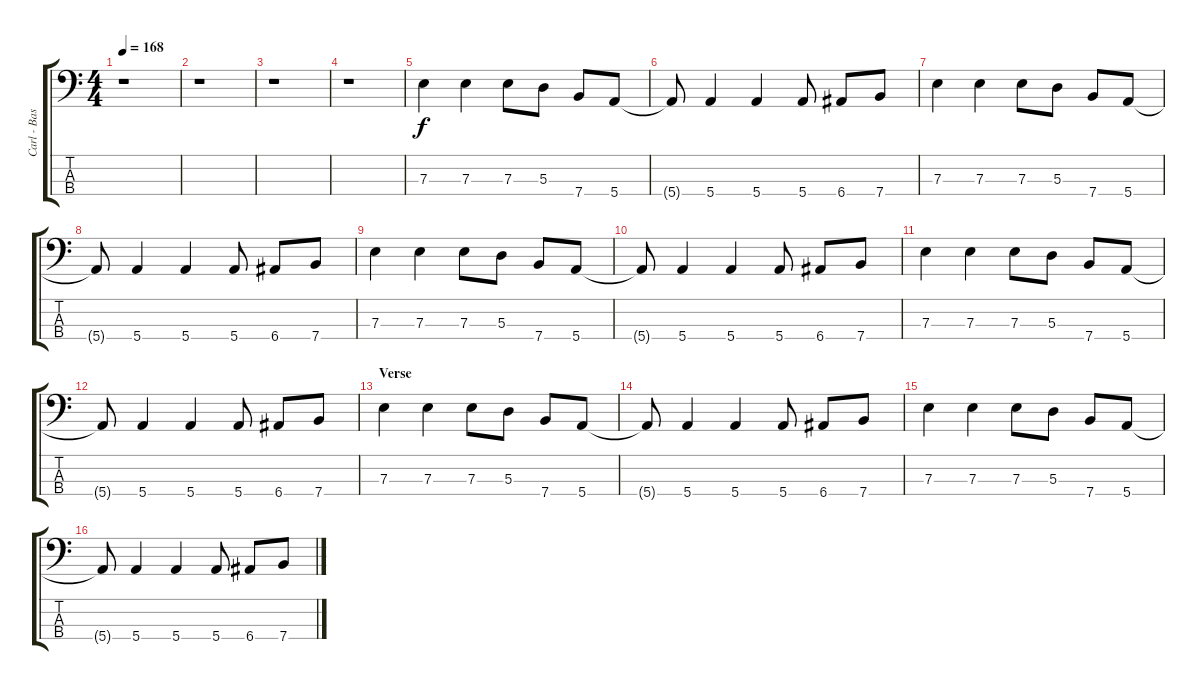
\track ("Carl - Bass" "Carl - Bas") {instrument electricbasspick}
\staff {score tabs}
\tuning (G2 D2 A1 E1) {hide}
\ts (4 4)
\tempo 168
\clef f4
\ks c
r.1{dy f instrument electricbasspick} |
r.1 |
r.1 |
r.1 |
7.3.4 7.3.4 7.3.8 5.3.8 7.4.8 5.4.8 |
5.4{t}.8 5.4.4 5.4.4 5.4.8 6.4.8 7.4.8 |
7.3.4 7.3.4 7.3.8 5.3.8 7.4.8 5.4.8 |
5.4{t}.8 5.4.4 5.4.4 5.4.8 6.4.8 7.4.8 |
7.3.4 7.3.4 7.3.8 5.3.8 7.4.8 5.4.8 |
5.4{t}.8 5.4.4 5.4.4 5.4.8 6.4.8 7.4.8 |
7.3.4 7.3.4 7.3.8 5.3.8 7.4.8 5.4.8 |
5.4{t}.8 5.4.4 5.4.4 5.4.8 6.4.8 7.4.8 |
\section ("" "Verse")
7.3.4 7.3.4 7.3.8 5.3.8 7.4.8 5.4.8 |
5.4{t}.8 5.4.4 5.4.4 5.4.8 6.4.8 7.4.8 |
7.3.4 7.3.4 7.3.8 5.3.8 7.4.8 5.4.8 |
5.4{t}.8 5.4.4 5.4.4 5.4.8 6.4.8 7.4.8
